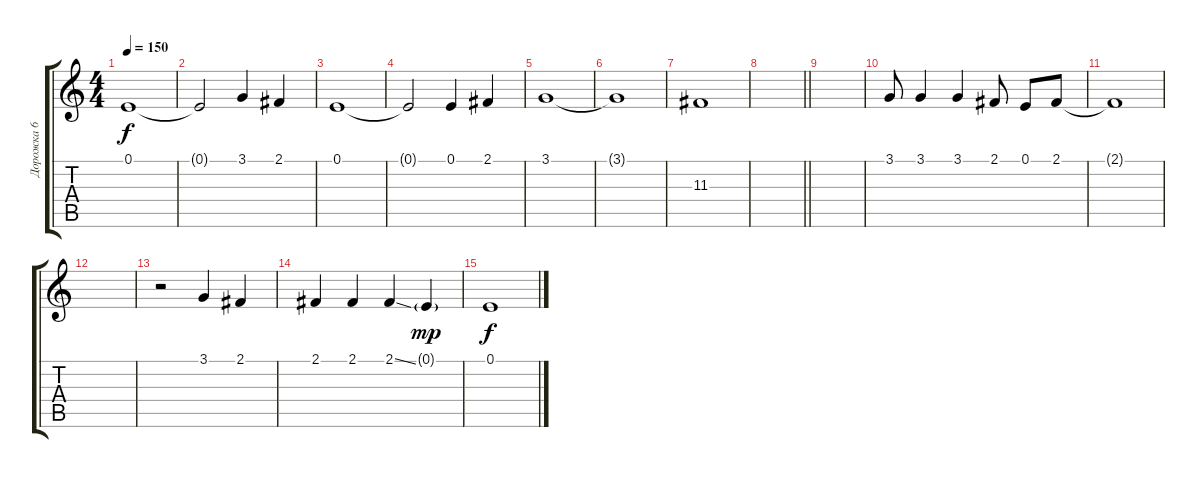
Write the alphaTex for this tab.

\track ("Дорожка 6" "Дорожка 6") {instrument lead3calliope}
\staff {score tabs}
\tuning (E4 B3 G3 D3 A2 E2) {hide}
\ts (4 4)
\tempo 150
\clef g2
\ks c
0.1.1{dy f} |
0.1{t}.2 3.1.4 2.1.4 |
0.1.1 |
0.1{t}.2 0.1.4 2.1.4 |
3.1.1 |
3.1{t}.1 |
11.3.1 |
\barLineRight lightlight
|
|
3.1.8 3.1.4 3.1.4 2.1.8 0.1.8 2.1.8 |
2.1{t}.1 |
|
r.2 3.1.4 2.1.4 |
2.1.4 2.1.4 2.1{ss}.4 0.1{g}.4{dy mp} |
0.1.1{dy f}
